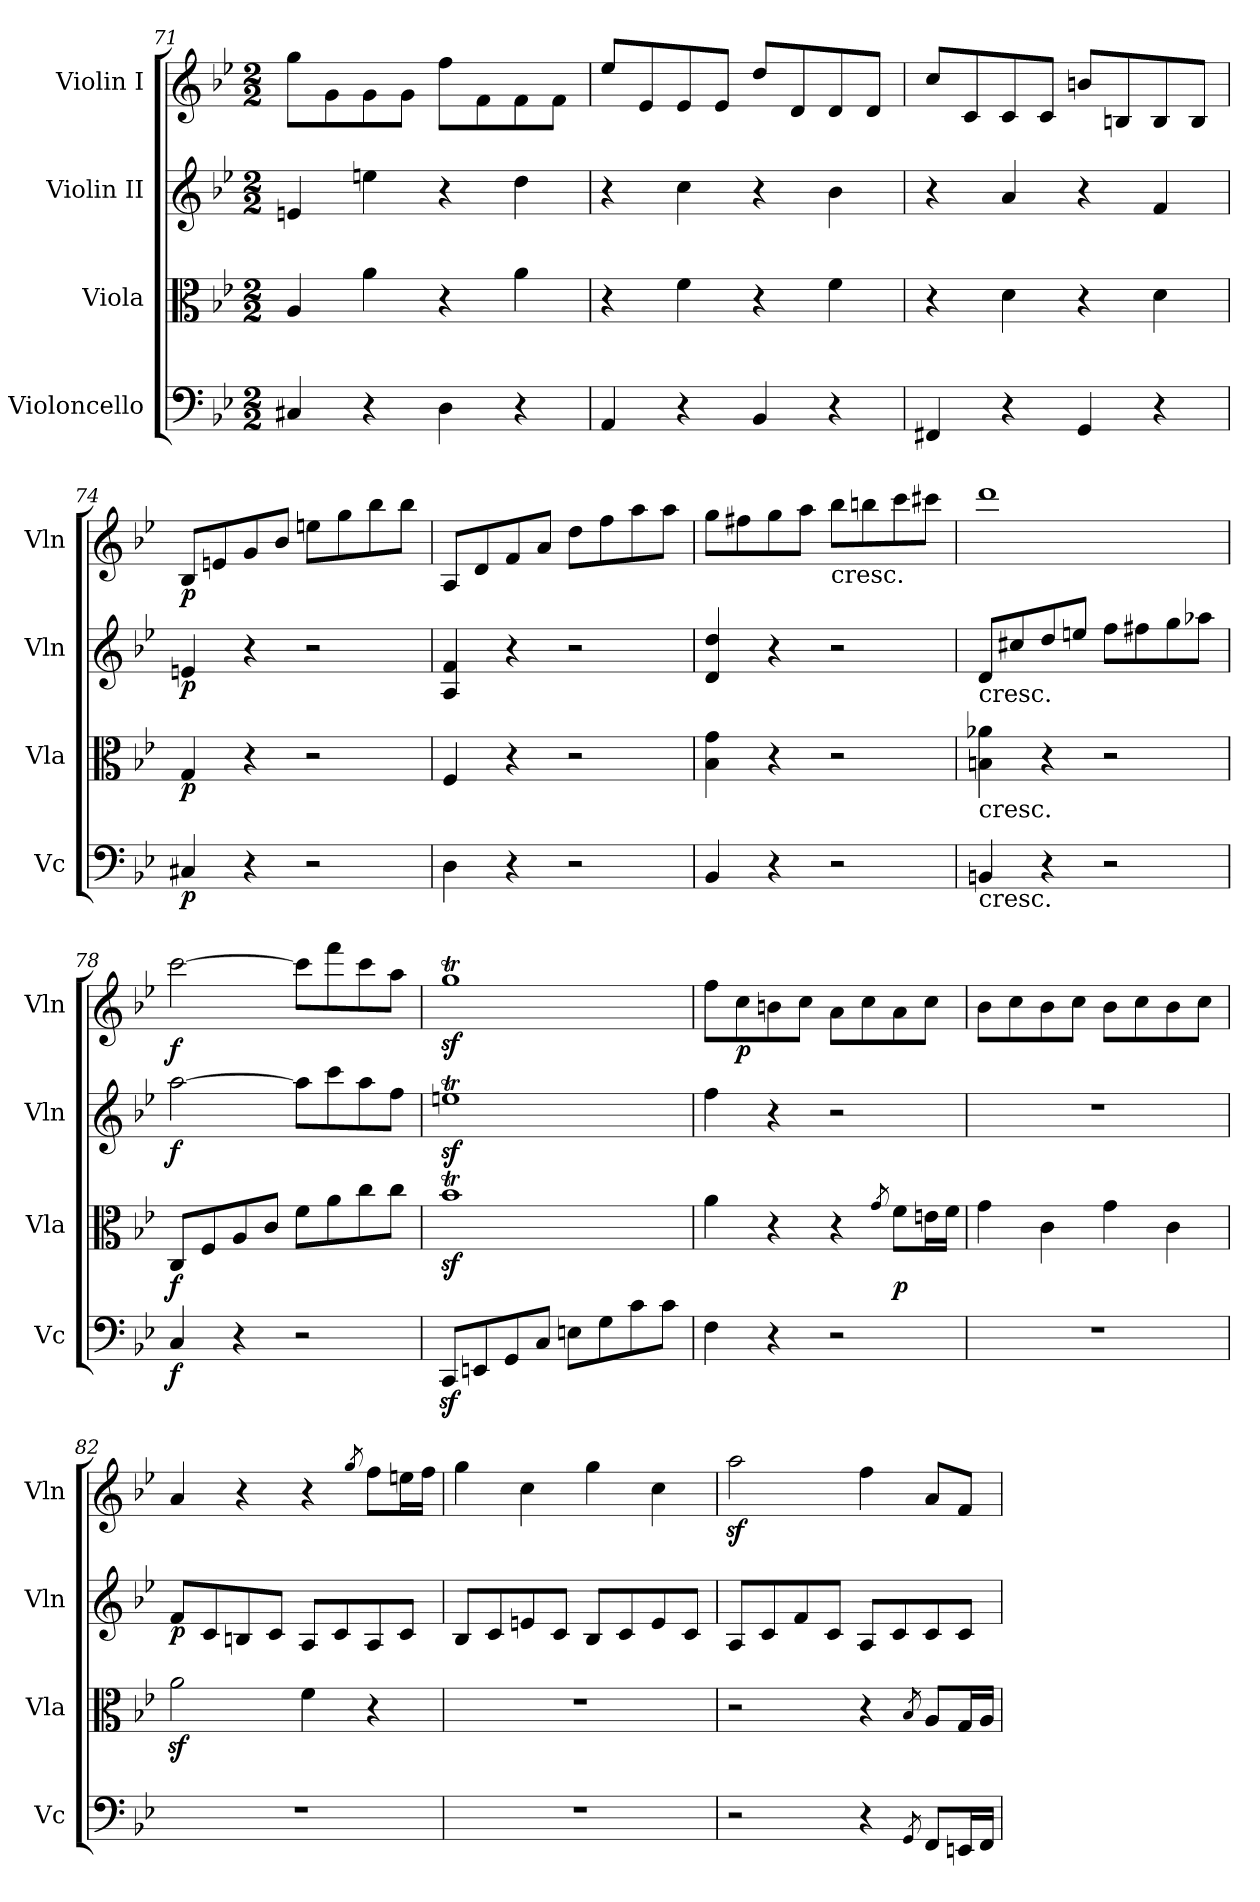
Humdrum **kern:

**kern	**dynam	**kern	**dynam	**kern	**dynam	**kern	**dynam
*part4	*part4	*part3	*part3	*part2	*part2	*part1	*part1
*staff4	*staff4	*staff3	*staff3	*staff2	*staff2	*staff1	*staff1
*I"Violoncello	*	*I"Viola	*	*I"Violin II	*	*I"Violin I	*
*I'Vc	*	*I'Vla	*	*I'Vln	*	*I'Vln	*
*clefF4	*	*clefC3	*	*clefG2	*	*clefG2	*
*k[b-e-]	*	*k[b-e-]	*	*k[b-e-]	*	*k[b-e-]	*
*B-:	*	*B-:	*	*B-:	*	*B-:	*
*M2/2	*	*M2/2	*	*M2/2	*	*M2/2	*
=71	=71	=71	=71	=71	=71	=71	=71
4C#X/	.	4A/	.	4en/	.	8gg\L	.
.	.	.	.	.	.	8g\	.
4r	.	4a\	.	4een\	.	8g\	.
.	.	.	.	.	.	8g\J	.
4D\	.	4r	.	4r	.	8ff\L	.
.	.	.	.	.	.	8f\	.
4r	.	4a\	.	4dd\	.	8f\	.
.	.	.	.	.	.	8f\J	.
=72	=72	=72	=72	=72	=72	=72	=72
4AA/	.	4r	.	4r	.	8ee-/L	.
.	.	.	.	.	.	8e-/	.
4r	.	4f\	.	4cc\	.	8e-/	.
.	.	.	.	.	.	8e-/J	.
4BB-/	.	4r	.	4r	.	8dd/L	.
.	.	.	.	.	.	8d/	.
4r	.	4f\	.	4b-\	.	8d/	.
.	.	.	.	.	.	8d/J	.
=73	=73	=73	=73	=73	=73	=73	=73
4FF#X/	.	4r	.	4r	.	8cc/L	.
.	.	.	.	.	.	8c/	.
4r	.	4d\	.	4a/	.	8c/	.
.	.	.	.	.	.	8c/J	.
4GG/	.	4r	.	4r	.	8bn/L	.
.	.	.	.	.	.	8Bn/	.
4r	.	4d\	.	4f/	.	8B/	.
.	.	.	.	.	.	8B/J	.
!!LO:PB:g=z
=74	=74	=74	=74	=74	=74	=74	=74
!	!LO:DY:b	!	!LO:DY:b	!	!LO:DY:b	!	!LO:DY:b
4C#X/	p	4G/	p	4en/	p	8B-/L	p
.	.	.	.	.	.	8en/	.
4r	.	4r	.	4r	.	8g/	.
.	.	.	.	.	.	8b-/J	.
2r	.	2r	.	2r	.	8een\L	.
.	.	.	.	.	.	8gg\	.
.	.	.	.	.	.	8bb-\	.
.	.	.	.	.	.	8bb-\J	.
=75	=75	=75	=75	=75	=75	=75	=75
4D\	.	4F/	.	4A/ 4f/	.	8A/L	.
.	.	.	.	.	.	8d/	.
4r	.	4r	.	4r	.	8f/	.
.	.	.	.	.	.	8a/J	.
2r	.	2r	.	2r	.	8dd\L	.
.	.	.	.	.	.	8ff\	.
.	.	.	.	.	.	8aa\	.
.	.	.	.	.	.	8aa\J	.
=76	=76	=76	=76	=76	=76	=76	=76
4BB-/	.	4B-\ 4g\	.	4d/ 4dd/	.	8gg\L	.
.	.	.	.	.	.	8ff#X\	.
4r	.	4r	.	4r	.	8gg\	.
.	.	.	.	.	.	8aa\J	.
!	!	!	!	!	!	!LO:TX:b:t=cresc.	!
2r	.	2r	.	2r	.	8bb-\L	.
.	.	.	.	.	.	8bbn\	.
.	.	.	.	.	.	8ccc\	.
.	.	.	.	.	.	8ccc#X\J	.
!!LO:LB:g=z
=77	=77	=77	=77	=77	=77	=77	=77
!	!	!	!	!LO:TX:b:t=cresc.	!	!	!
!	!	!LO:TX:b:t=cresc.	!	!	!	!	!
!LO:TX:b:t=cresc.	!	!	!	!	!	!	!
4BBn/	.	4Bn\ 4a-X\	.	8d/L	.	1ddd	.
.	.	.	.	8cc#X/	.	.	.
4r	.	4r	.	8dd/	.	.	.
.	.	.	.	8een/J	.	.	.
2r	.	2r	.	8ff\L	.	.	.
.	.	.	.	8ff#X\	.	.	.
.	.	.	.	8gg\	.	.	.
.	.	.	.	8aa-X\J	.	.	.
!!LO:PB:g=z
=78	=78	=78	=78	=78	=78	=78	=78
!	!LO:DY:b	!	!LO:DY:b	!	!LO:DY:b	!	!LO:DY:b
4C/	f	8C/L	f	[2aa\	f	[2ccc\	f
.	.	8F/	.	.	.	.	.
4r	.	8A/	.	.	.	.	.
.	.	8c/J	.	.	.	.	.
2r	.	8f\L	.	8aa\L]	.	8ccc\L]	.
.	.	8a\	.	8ccc\	.	8fff\	.
.	.	8cc\	.	8aa\	.	8ccc\	.
.	.	8cc\J	.	8ff\J	.	8aa\J	.
=79	=79	=79	=79	=79	=79	=79	=79
8CCz</L	.	1b-z<T	.	1eenz<t	.	1ggz<T	.
8EEn/	.	.	.	.	.	.	.
8GG/	.	.	.	.	.	.	.
8C/J	.	.	.	.	.	.	.
8En\L	.	.	.	.	.	.	.
8G\	.	.	.	.	.	.	.
8c\	.	.	.	.	.	.	.
8c\J	.	.	.	.	.	.	.
=80	=80	=80	=80	=80	=80	=80	=80
4F\	.	4a\	.	4ff\	.	8ff\L	.
!	!	!	!	!	!	!	!LO:DY:b
.	.	.	.	.	.	8cc\	p
4r	.	4r	.	4r	.	8bn\	.
.	.	.	.	.	.	8cc\J	.
2r	.	4r	.	2r	.	8a\L	.
.	.	.	.	.	.	8cc\	.
.	.	8qg/	.	.	.	.	.
!	!	!	!LO:DY:b	!	!	!	!
.	.	8f\L	p	.	.	8a\	.
.	.	16en\L	.	.	.	8cc\J	.
.	.	16f\JJ	.	.	.	.	.
=81	=81	=81	=81	=81	=81	=81	=81
1r	.	4g\	.	1r	.	8b-\L	.
.	.	.	.	.	.	8cc\	.
.	.	4c\	.	.	.	8b-\	.
.	.	.	.	.	.	8cc\J	.
.	.	4g\	.	.	.	8b-\L	.
.	.	.	.	.	.	8cc\	.
.	.	4c\	.	.	.	8b-\	.
.	.	.	.	.	.	8cc\J	.
!!LO:LB:g=z
=82	=82	=82	=82	=82	=82	=82	=82
!	!	!	!	!	!LO:DY:b	!	!
1r	.	2az<\	.	8f/L	p	4a/	.
.	.	.	.	8c/	.	.	.
.	.	.	.	8Bn/	.	4r	.
.	.	.	.	8c/J	.	.	.
.	.	4f\	.	8A/L	.	4r	.
.	.	.	.	8c/	.	.	.
.	.	.	.	.	.	8qgg/	.
.	.	4r	.	8A/	.	8ff\L	.
.	.	.	.	8c/J	.	16een\L	.
.	.	.	.	.	.	16ff\JJ	.
=83	=83	=83	=83	=83	=83	=83	=83
1r	.	1r	.	8B-/L	.	4gg\	.
.	.	.	.	8c/	.	.	.
.	.	.	.	8en/	.	4cc\	.
.	.	.	.	8c/J	.	.	.
.	.	.	.	8B-/L	.	4gg\	.
.	.	.	.	8c/	.	.	.
.	.	.	.	8e/	.	4cc\	.
.	.	.	.	8c/J	.	.	.
=84	=84	=84	=84	=84	=84	=84	=84
2r	.	2r	.	8A/L	.	2aaz<\	.
.	.	.	.	8c/	.	.	.
.	.	.	.	8f/	.	.	.
.	.	.	.	8c/J	.	.	.
4r	.	4r	.	8A/L	.	4ff\	.
.	.	.	.	8c/	.	.	.
8qGG/	.	8qB-/	.	.	.	.	.
8FF/L	.	8A/L	.	8c/	.	8a/L	.
16EEn/L	.	16G/L	.	8c/J	.	8f/J	.
16FF/JJ	.	16A/JJ	.	.	.	.	.
=	=	=	=	=	=	=	=
*-	*-	*-	*-	*-	*-	*-	*-
